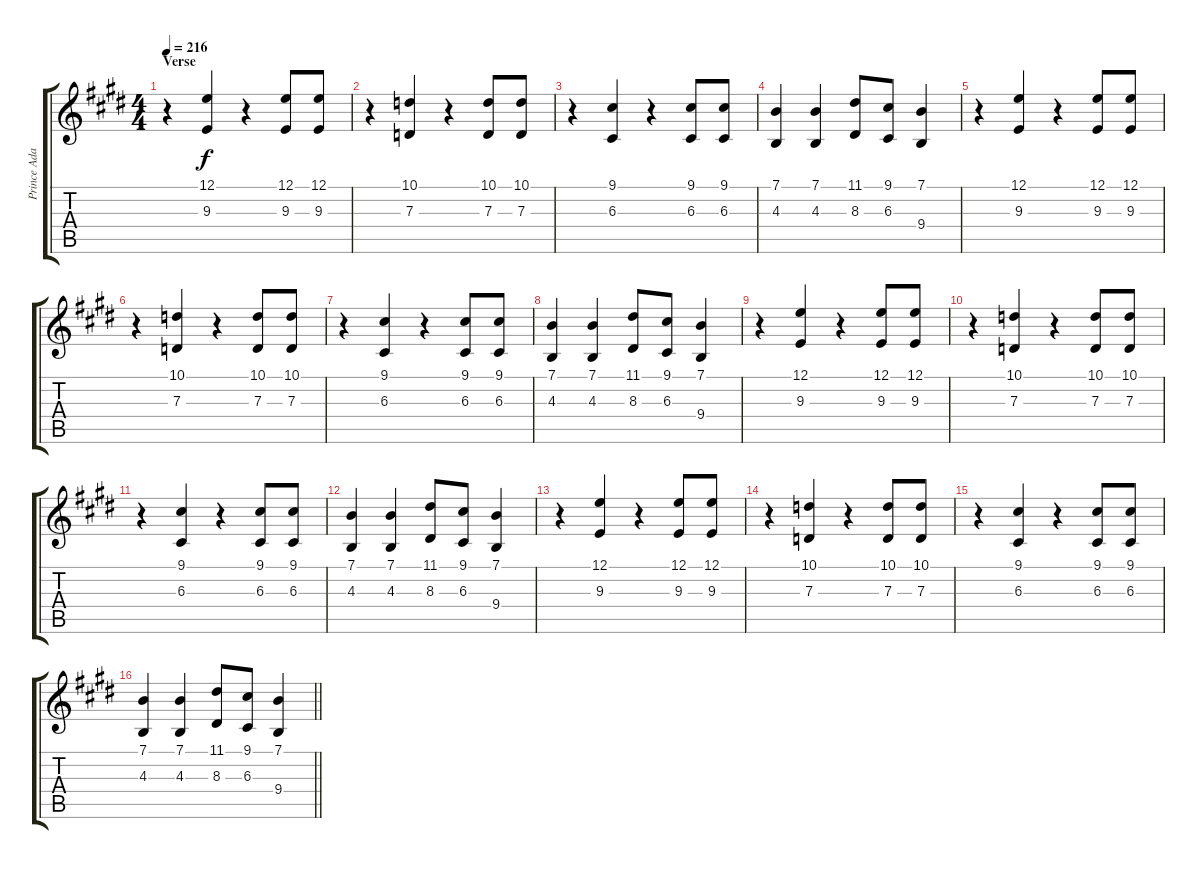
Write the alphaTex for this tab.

\track ("Prince Adam and Catboy" "Prince Ada") {instrument trumpet}
\staff {score tabs}
\tuning (E4 B3 G3 D3 A2 E2) {hide}
\ts (4 4)
\section ("" "Verse")
\tempo 216
\clef g2
\ks e
r.4{dy f} (12.1 9.3).4 r.4 (12.1 9.3).8 (12.1 9.3).8 |
r.4 (10.1 7.3).4 r.4 (10.1 7.3).8 (10.1 7.3).8 |
r.4 (9.1 6.3).4 r.4 (9.1 6.3).8 (9.1 6.3).8 |
(7.1 4.3).4 (7.1 4.3).4 (11.1 8.3).8 (9.1 6.3).8 (7.1 9.4).4 |
r.4 (12.1 9.3).4 r.4 (12.1 9.3).8 (12.1 9.3).8 |
r.4 (10.1 7.3).4 r.4 (10.1 7.3).8 (10.1 7.3).8 |
r.4 (9.1 6.3).4 r.4 (9.1 6.3).8 (9.1 6.3).8 |
(7.1 4.3).4 (7.1 4.3).4 (11.1 8.3).8 (9.1 6.3).8 (7.1 9.4).4 |
r.4 (12.1 9.3).4 r.4 (12.1 9.3).8 (12.1 9.3).8 |
r.4 (10.1 7.3).4 r.4 (10.1 7.3).8 (10.1 7.3).8 |
r.4 (9.1 6.3).4 r.4 (9.1 6.3).8 (9.1 6.3).8 |
(7.1 4.3).4 (7.1 4.3).4 (11.1 8.3).8 (9.1 6.3).8 (7.1 9.4).4 |
r.4 (12.1 9.3).4 r.4 (12.1 9.3).8 (12.1 9.3).8 |
r.4 (10.1 7.3).4 r.4 (10.1 7.3).8 (10.1 7.3).8 |
r.4 (9.1 6.3).4 r.4 (9.1 6.3).8 (9.1 6.3).8 |
\barLineRight lightlight
(7.1 4.3).4 (7.1 4.3).4 (11.1 8.3).8 (9.1 6.3).8 (7.1 9.4).4
